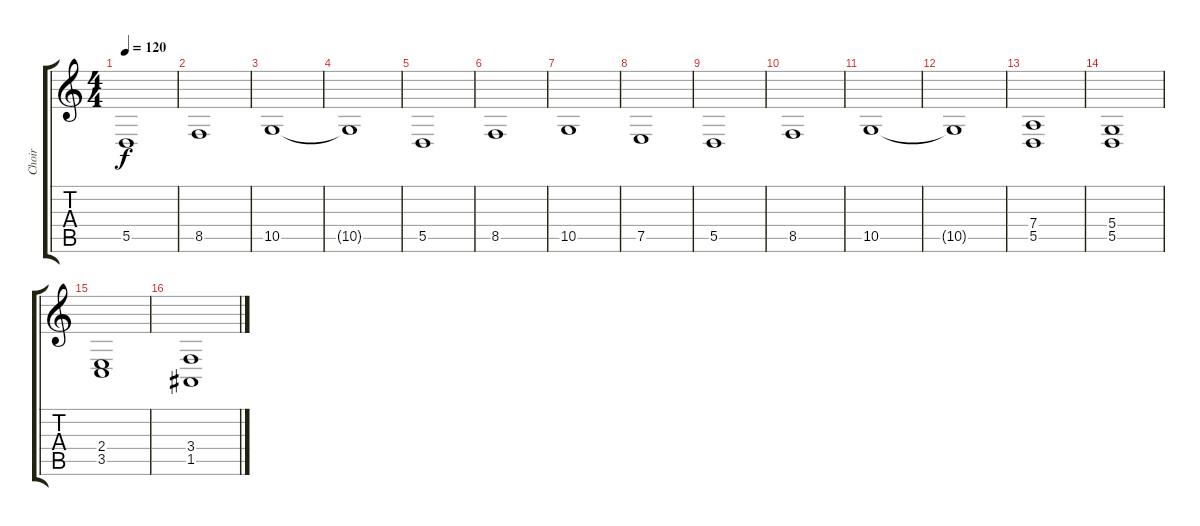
\track ("Choir" "Choir") {instrument choiraahs}
\staff {score tabs}
\tuning (E4 B3 G3 D3 A2 E2) {hide}
\ts (4 4)
\tempo 120
\clef g2
\ks c
5.5.1{dy f volume 16} |
8.5.1 |
10.5.1 |
10.5{t}.1 |
5.5.1{volume 16} |
8.5.1 |
10.5.1 |
7.5.1 |
5.5.1{volume 16} |
8.5.1 |
10.5.1 |
10.5{t}.1 |
(7.4 5.5).1{volume 14 instrument choiraahs} |
(5.4 5.5).1 |
(2.4 3.5).1 |
(3.4 1.5).1
